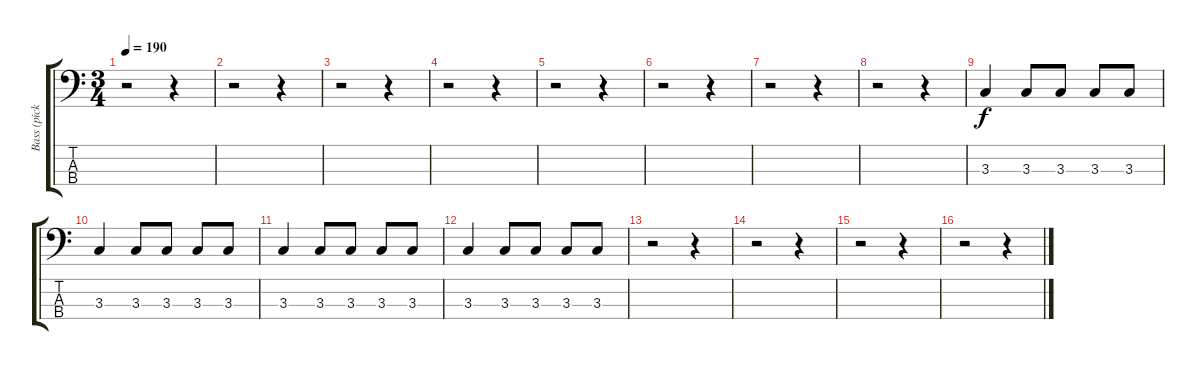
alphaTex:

\track ("Bass (pick)" "Bass (pick") {instrument electricbasspick}
\staff {score tabs}
\tuning (G2 D2 A1 E1) {hide}
\ts (3 4)
\tempo 190
\clef f4
\ks c
r.2{dy fff} r.4 |
r.2 r.4 |
r.2 r.4 |
r.2 r.4 |
r.2 r.4 |
r.2 r.4 |
r.2 r.4 |
r.2 r.4 |
3.3.4{dy f} 3.3.8 3.3.8 3.3.8 3.3.8 |
3.3.4 3.3.8 3.3.8 3.3.8 3.3.8 |
3.3.4 3.3.8 3.3.8 3.3.8 3.3.8 |
3.3.4 3.3.8 3.3.8 3.3.8 3.3.8 |
r.2 r.4 |
r.2 r.4 |
r.2 r.4 |
r.2 r.4
